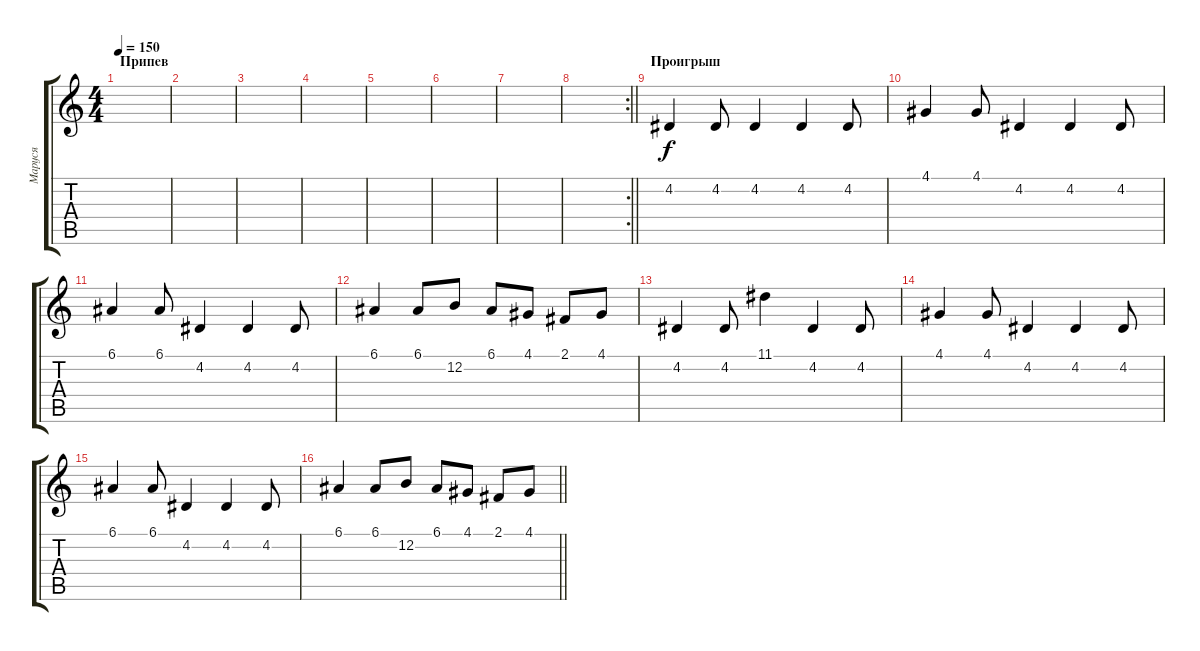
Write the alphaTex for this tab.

\track ("Маруся" "Маруся") {instrument trombone}
\staff {score tabs}
\tuning (E4 B3 G3 D3 A2 E2) {hide}
\ts (4 4)
\section ("" "Припев")
\tempo 150
\clef g2
\ks c
|
|
|
|
|
|
|
\rc 2
\barLineRight lightlight
|
\section ("" "Проигрыш")
4.2.4 4.2.8 4.2.4 4.2.4 4.2.8 |
4.1.4 4.1.8 4.2.4 4.2.4 4.2.8 |
6.1.4 6.1.8 4.2.4 4.2.4 4.2.8 |
6.1.4 6.1.8 12.2.8 6.1.8 4.1.8 2.1.8 4.1.8 |
4.2.4 4.2.8 11.1.4 4.2.4 4.2.8 |
4.1.4 4.1.8 4.2.4 4.2.4 4.2.8 |
6.1.4 6.1.8 4.2.4 4.2.4 4.2.8 |
\barLineRight lightlight
6.1.4 6.1.8 12.2.8 6.1.8 4.1.8 2.1.8 4.1.8
